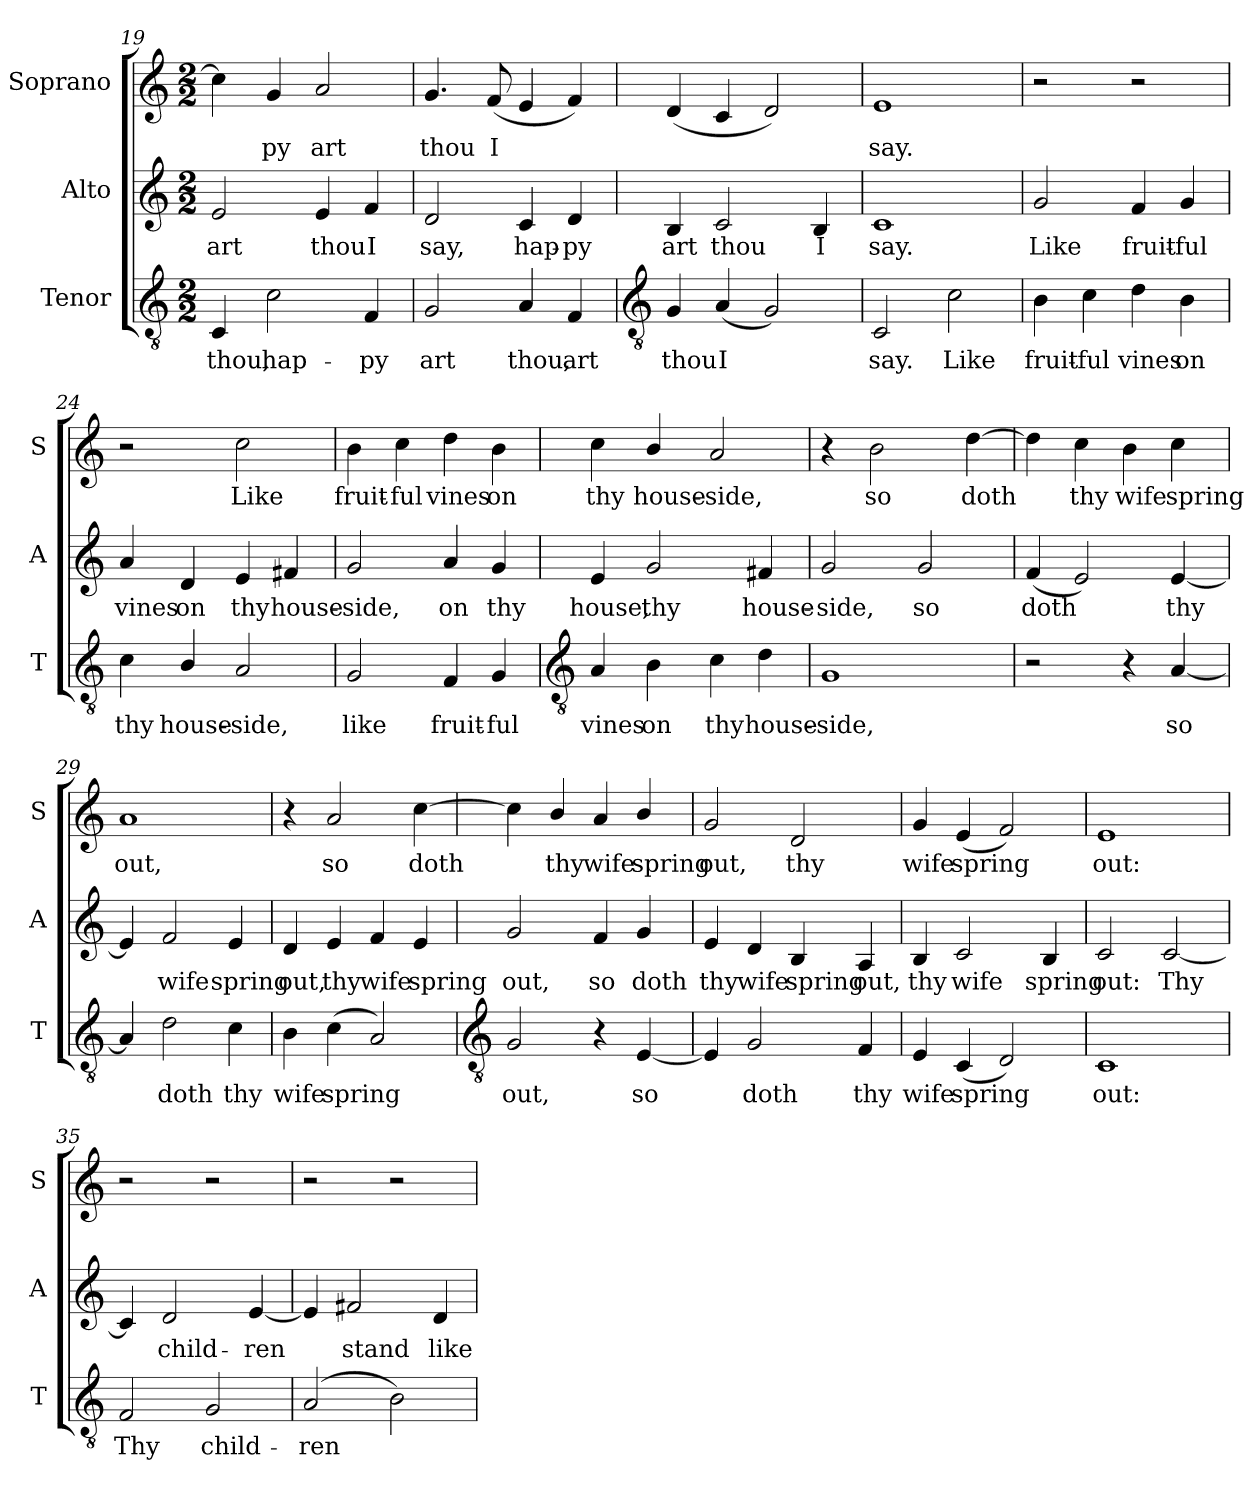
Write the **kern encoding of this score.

**kern	**text	**kern	**text	**kern	**text
*part3	*part3	*part2	*part2	*part1	*part1
*staff3	*staff3	*staff2	*staff2	*staff1	*staff1
*I"Tenor	*	*I"Alto	*	*I"Soprano	*
*I'T	*	*I'A	*	*I'S	*
*clefGv2	*	*clefG2	*	*clefG2	*
*k[]	*	*k[]	*	*k[]	*
*C:	*	*C:	*	*C:	*
*M2/2	*	*M2/2	*	*M2/2	*
=19	=19	=19	=19	=19	=19
!	!LO:LY:b	!	!LO:LY:b	!	!
4C	thou,	2e	art	4cc]	.
!	!LO:LY:b	!	!	!	!LO:LY:b
2c	hap-	.	.	4g	py
!	!	!	!LO:LY:b	!	!LO:LY:b
.	.	4e	thou	2a	art
!	!LO:LY:b	!	!LO:LY:b	!	!
4F	-py	4f	I	.	.
=20	=20	=20	=20	=20	=20
!	!LO:LY:b	!	!LO:LY:b	!	!LO:LY:b
2G	art	2d	say,	4.g	thou
!	!	!	!	!	!LO:LY:b
.	.	.	.	(<8fL	I
!	!LO:LY:b	!	!LO:LY:b	!	!
4A	thou,	4c	hap-	4e	.
!	!LO:LY:b	!	!LO:LY:b	!	!
4F	art	4d	-py	4f)	.
!!LO:LB:g=z
=21	=21	=21	=21	=21	=21
*clefGv2	*	*	*	*	*
!	!LO:LY:b	!	!LO:LY:b	!	!
4G	thou	4B	art	(<4d	.
!	!LO:LY:b	!	!LO:LY:b	!	!
(<4A	I	2c	thou	4c	.
2G)	.	.	.	2d)	.
!	!	!	!LO:LY:b	!	!
.	.	4B	I	.	.
=22	=22	=22	=22	=22	=22
!	!LO:LY:b	!	!LO:LY:b	!	!LO:LY:b
2C	say.	1c	say.	1e	say.
!	!LO:LY:b	!	!	!	!
2c	Like	.	.	.	.
=23	=23	=23	=23	=23	=23
!	!LO:LY:b	!	!LO:LY:b	!	!
4B	fruit-	2g	Like	2r	.
!	!LO:LY:b	!	!	!	!
4c	-ful	.	.	.	.
!	!LO:LY:b	!	!LO:LY:b	!	!
4d	vines	4f	fruit-	2r	.
!	!LO:LY:b	!	!LO:LY:b	!	!
4B	on	4g	-ful	.	.
=24	=24	=24	=24	=24	=24
!	!LO:LY:b	!	!LO:LY:b	!	!
4c	thy	4a	vines	2r	.
!	!LO:LY:b	!	!LO:LY:b	!	!
4B/	house-	4d	on	.	.
!	!LO:LY:b	!	!LO:LY:b	!	!LO:LY:b
2A	-side,	4e	thy	2cc	Like
!	!	!	!LO:LY:b	!	!
.	.	4f#X	house-	.	.
=25	=25	=25	=25	=25	=25
!	!LO:LY:b	!	!LO:LY:b	!	!LO:LY:b
2G	like	2g	-side,	4b	fruit-
!	!	!	!	!	!LO:LY:b
.	.	.	.	4cc	-ful
!	!LO:LY:b	!	!LO:LY:b	!	!LO:LY:b
4F	fruit-	4a	on	4dd	vines
!	!LO:LY:b	!	!LO:LY:b	!	!LO:LY:b
4G	-ful	4g	thy	4b	on
!!LO:LB:g=z
=26	=26	=26	=26	=26	=26
*clefGv2	*	*	*	*	*
!	!LO:LY:b	!	!LO:LY:b	!	!LO:LY:b
4A	vines	4e	house,	4cc	thy
!	!LO:LY:b	!	!LO:LY:b	!	!LO:LY:b
4B	on	2g	thy	4b/	house-
!	!LO:LY:b	!	!	!	!LO:LY:b
4c	thy	.	.	2a	-side,
!	!LO:LY:b	!	!LO:LY:b	!	!
4d	house-	4f#X	house-	.	.
=27	=27	=27	=27	=27	=27
!	!LO:LY:b	!	!LO:LY:b	!	!
1G	-side,	2g	-side,	4r	.
!	!	!	!	!	!LO:LY:b
.	.	.	.	2b	so
!	!	!	!LO:LY:b	!	!
.	.	2g	so	.	.
!	!	!	!	!	!LO:LY:b
.	.	.	.	[4dd	doth
=28	=28	=28	=28	=28	=28
!	!	!	!LO:LY:b	!	!
2r	.	(<4f	doth	4dd]	.
!	!	!	!	!	!LO:LY:b
.	.	2e)	.	4cc	thy
!	!	!	!	!	!LO:LY:b
4r	.	.	.	4b	wife
!	!LO:LY:b	!	!LO:LY:b	!	!LO:LY:b
[4A	so	[4e	thy	4cc	spring
=29	=29	=29	=29	=29	=29
!	!	!	!	!	!LO:LY:b
4A]	.	4e]	.	1a	out,
!	!LO:LY:b	!	!LO:LY:b	!	!
2d	doth	2f	wife	.	.
!	!LO:LY:b	!	!LO:LY:b	!	!
4c	thy	4e	spring	.	.
=30	=30	=30	=30	=30	=30
!	!LO:LY:b	!	!LO:LY:b	!	!
4B	wife	4d	out,	4r	.
!	!LO:LY:b	!	!LO:LY:b	!	!LO:LY:b
(<4c	spring	4e	thy	2a	so
!	!	!	!LO:LY:b	!	!
2A)	.	4f	wife	.	.
!	!	!	!LO:LY:b	!	!LO:LY:b
.	.	4e	spring	[4cc	doth
!!LO:LB:g=z
=31	=31	=31	=31	=31	=31
*clefGv2	*	*	*	*	*
!	!LO:LY:b	!	!LO:LY:b	!	!
2G	out,	2g	out,	4cc]	.
!	!	!	!	!	!LO:LY:b
.	.	.	.	4b/	thy
!	!	!	!LO:LY:b	!	!LO:LY:b
4r	.	4f	so	4a	wife
!	!LO:LY:b	!	!LO:LY:b	!	!LO:LY:b
[4E	so	4g	doth	4b/	spring
=32	=32	=32	=32	=32	=32
!	!	!	!LO:LY:b	!	!LO:LY:b
4E]	.	4e	thy	2g	out,
!	!LO:LY:b	!	!LO:LY:b	!	!
2G	doth	4d	wife	.	.
!	!	!	!LO:LY:b	!	!LO:LY:b
.	.	4B	spring	2d	thy
!	!LO:LY:b	!	!LO:LY:b	!	!
4F	thy	4A	out,	.	.
=33	=33	=33	=33	=33	=33
!	!LO:LY:b	!	!LO:LY:b	!	!LO:LY:b
4E	wife	4B	thy	4g	wife
!	!LO:LY:b	!	!LO:LY:b	!	!LO:LY:b
(<4C	spring	2c	wife	(<4e	spring
2D)	.	.	.	2f)	.
!	!	!	!LO:LY:b	!	!
.	.	4B	spring	.	.
=34	=34	=34	=34	=34	=34
!	!LO:LY:b	!	!LO:LY:b	!	!LO:LY:b
1C	out:	2c	out:	1e	out:
!	!	!	!LO:LY:b	!	!
.	.	[2c	Thy	.	.
=35	=35	=35	=35	=35	=35
!	!LO:LY:b	!	!	!	!
2F	Thy	4c]	.	2r	.
!	!	!	!LO:LY:b	!	!
.	.	2d	child-	.	.
!	!LO:LY:b	!	!	!	!
2G	child-	.	.	2r	.
!	!	!	!LO:LY:b	!	!
.	.	[4e	-ren	.	.
=36	=36	=36	=36	=36	=36
!	!LO:LY:b	!	!	!	!
(<2A	-ren	4e]	.	2r	.
!	!	!	!LO:LY:b	!	!
.	.	2f#X	stand	.	.
2B)	.	.	.	2r	.
!	!	!	!LO:LY:b	!	!
.	.	4d	like	.	.
=	=	=	=	=	=
*-	*-	*-	*-	*-	*-
